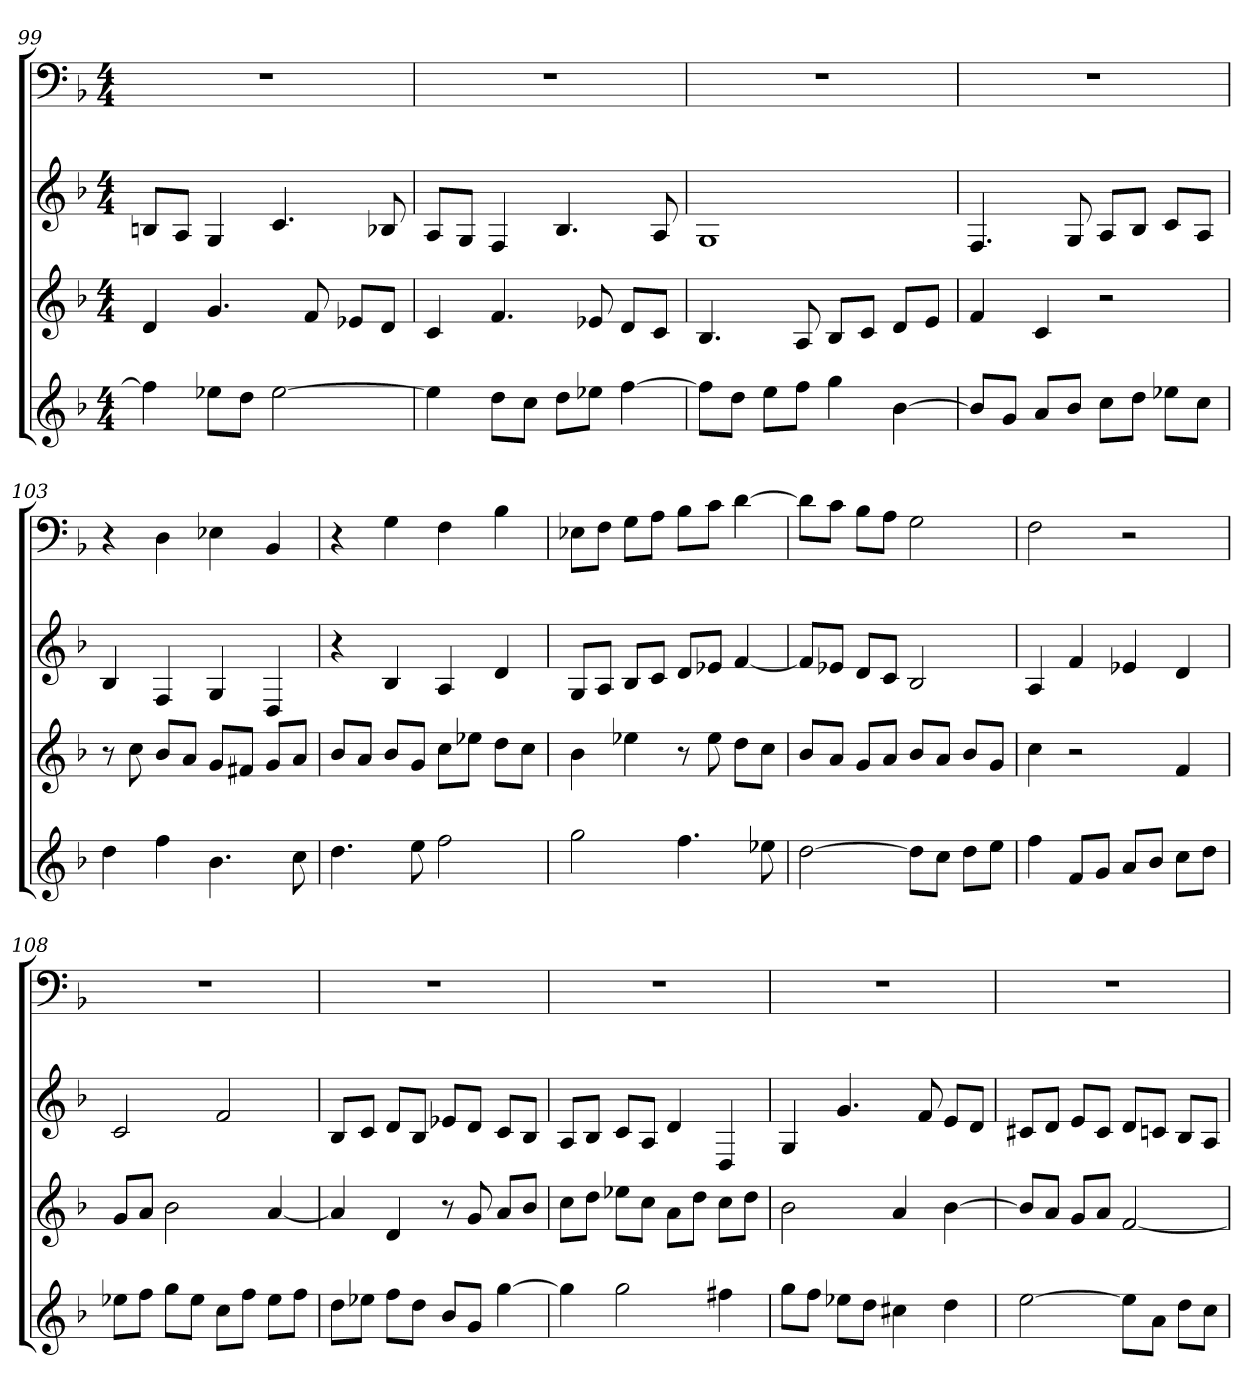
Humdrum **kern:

**kern	**kern	**kern	**kern
*part4	*part3	*part2	*part1
*staff4	*staff3	*staff2	*staff1
*k[b-]	*k[b-]	*k[b-]	*k[b-]
*d:	*d:	*d:	*d:
*M4/4	*M4/4	*M4/4	*M4/4
=99	=99	=99	=99
4ff]	4d	8BnL	1r
.	.	8AJ	.
8ee-XL	4.g	4G	.
8ddJ	.	.	.
[2ee-	.	4.c	.
.	8f	.	.
.	8e-XL	.	.
.	8dJ	8B-X	.
=100	=100	=100	=100
4ee-]	4c	8AL	1r
.	.	8GJ	.
8ddL	4.f	4F	.
8ccJ	.	.	.
8ddL	.	4.B-	.
8ee-XJ	8e-X	.	.
[4ff	8dL	.	.
.	8cJ	8A	.
=101	=101	=101	=101
8ffL]	4.B-	1G	1r
8ddJ	.	.	.
8eeL	.	.	.
8ffJ	8A	.	.
4gg	8B-L	.	.
.	8cJ	.	.
[4b-	8dL	.	.
.	8eJ	.	.
=102	=102	=102	=102
8b-L]	4f	4.F	1r
8gJ	.	.	.
8aL	4c	.	.
8b-J	.	8G	.
8ccL	2r	8AL	.
8ddJ	.	8B-J	.
8ee-XL	.	8cL	.
8ccJ	.	8AJ	.
=103	=103	=103	=103
4dd	8r	4B-	4r
.	8cc	.	.
4ff	8b-L	4F	4D
.	8aJ	.	.
4.b-	8gL	4G	4E-X
.	8f#XJ	.	.
.	8gL	4D	4BB-
8cc	8aJ	.	.
=104	=104	=104	=104
4.dd	8b-L	4r	4r
.	8aJ	.	.
.	8b-L	4B-	4G
8ee	8gJ	.	.
2ff	8ccL	4A	4F
.	8ee-XJ	.	.
.	8ddL	4d	4B-
.	8ccJ	.	.
=105	=105	=105	=105
2gg	4b-	8GL	8E-XL
.	.	8AJ	8FJ
.	4ee-X	8B-L	8GL
.	.	8cJ	8AJ
4.ff	8r	8dL	8B-L
.	8ee-	8e-XJ	8cJ
.	8ddL	[4f	[4d
8ee-X	8ccJ	.	.
=106	=106	=106	=106
[2dd	8b-L	8fL]	8dL]
.	8aJ	8e-XJ	8cJ
.	8gL	8dL	8B-L
.	8aJ	8cJ	8AJ
8ddL]	8b-L	2B-	2G
8ccJ	8aJ	.	.
8ddL	8b-L	.	.
8eeJ	8gJ	.	.
=107	=107	=107	=107
4ff	4cc	4A	2F
8fL	2r	4f	.
8gJ	.	.	.
8aL	.	4e-X	2r
8b-J	.	.	.
8ccL	4f	4d	.
8ddJ	.	.	.
=108	=108	=108	=108
8ee-XL	8gL	2c	1r
8ffJ	8aJ	.	.
8ggL	2b-	.	.
8ee-J	.	.	.
8ccL	.	2f	.
8ffJ	.	.	.
8ee-L	[4a	.	.
8ffJ	.	.	.
=109	=109	=109	=109
8ddL	4a]	8B-L	1r
8ee-XJ	.	8cJ	.
8ffL	4d	8dL	.
8ddJ	.	8B-J	.
8b-L	8r	8e-XL	.
8gJ	8g	8dJ	.
[4gg	8aL	8cL	.
.	8b-J	8B-J	.
=110	=110	=110	=110
4gg]	8ccL	8AL	1r
.	8ddJ	8B-J	.
2gg	8ee-XL	8cL	.
.	8ccJ	8AJ	.
.	8aL	4d	.
.	8ddJ	.	.
4ff#X	8ccL	4D	.
.	8ddJ	.	.
=111	=111	=111	=111
8ggL	2b-	4G	1r
8ffJ	.	.	.
8ee-XL	.	4.g	.
8ddJ	.	.	.
4cc#X	4a	.	.
.	.	8f	.
4dd	[4b-	8eL	.
.	.	8dJ	.
=112	=112	=112	=112
[2ee	8b-L]	8c#XL	1r
.	8aJ	8dJ	.
.	8gL	8eL	.
.	8aJ	8c#J	.
8eeL]	[2f	8dL	.
8aJ	.	8cnJ	.
8ddL	.	8B-L	.
8ccJ	.	8AJ	.
=	=	=	=
*-	*-	*-	*-
